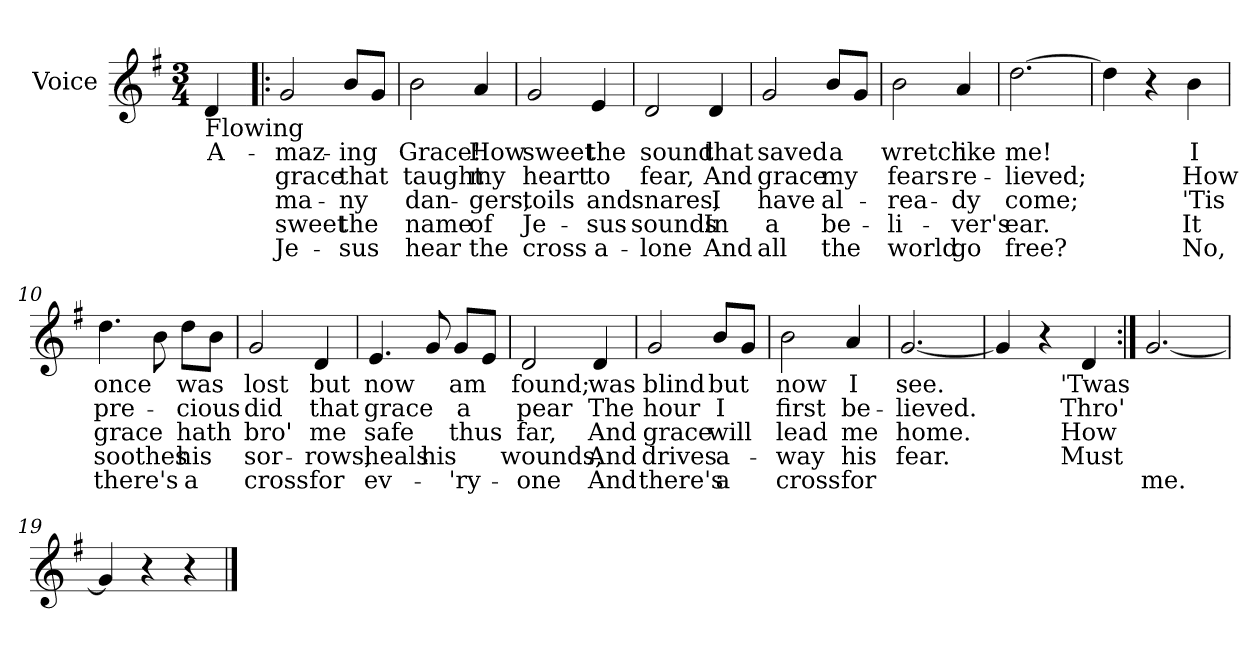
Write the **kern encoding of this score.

**kern	**text	**text	**text	**text	**text
*part1	*part1	*part1	*part1	*part1	*part1
*staff1	*staff1	*staff1	*staff1	*staff1	*staff1
*I"Voice	*	*	*	*	*
*clefG2	*	*	*	*	*
*k[f#]	*	*	*	*	*
*G:	*	*	*	*	*
*M3/4	*	*	*	*	*
=1	=1	=1	=1	=1	=1
!LO:TX:b:t=Flowing	!	!	!	!	!
4d/	A-	.	.	.	.
=2!|:	=2!|:	=2!|:	=2!|:	=2!|:	=2!|:
2g/	-maz-	grace	ma-	sweet	Je-
8b\L	-ing	that	-ny	the	-sus
8g/J	.	.	.	.	.
=3	=3	=3	=3	=3	=3
2b\	Grace!	taught	dan-	name	hear
4a/	How	my	-gers,	of	the
=4	=4	=4	=4	=4	=4
2g/	sweet	heart	toils	Je-	cross
4e/	the	to	and	-sus	a-
=5	=5	=5	=5	=5	=5
2d/	sound	fear,	snares,	sounds	-lone
4d/	that	And	I	In	And
!!LO:LB:g=z
=6	=6	=6	=6	=6	=6
2g/	saved	grace	have	a	all
8b\L	a	my	al-	be-	the
8g/J	.	.	.	.	.
=7	=7	=7	=7	=7	=7
2b\	wretch	fears	-rea-	-li-	world
4a/	like	re-	-dy	-ver's	go
=8	=8	=8	=8	=8	=8
[2.dd\	me!	-lieved;	come;	ear.	free?
=9	=9	=9	=9	=9	=9
4dd\]	.	.	.	.	.
4r	.	.	.	.	.
4b\	I	How	'Tis	It	No,
!!LO:LB:g=z
=10	=10	=10	=10	=10	=10
4.dd\	once	-pre-	grace	soothes	there's
8b\	.	.	.	.	.
8dd\L	was	cious	hath	his	a
8b\J	.	.	.	.	.
=11	=11	=11	=11	=11	=11
2g/	lost	did	bro'	sor-	cross
4d/	but	that	me	-rows,	for
=12	=12	=12	=12	=12	=12
4.e/	now	grace	safe	heals	ev-
8g/	.	.	.	his	.
8g/L	am	a	thus	.	-'ry-
8e/J	.	.	.	.	.
=13	=13	=13	=13	=13	=13
2d/	found;	-pear	far,	wounds,	-one
4d/	was	The	And	And	And
!!LO:LB:g=z
=14	=14	=14	=14	=14	=14
2g/	blind	hour	grace	drives	there's
8b\L	but	I	will	a-	a
8g/J	.	.	.	.	.
=15	=15	=15	=15	=15	=15
2b\	now	first	lead	-way	cross
4a/	I	be-	me	his	for
=16	=16	=16	=16	=16	=16
[2.g/	see.	-lieved.	home.	fear.	.
=17	=17	=17	=17	=17	=17
4g/]	.	.	.	.	.
4r	.	.	.	.	.
4d/	'Twas	Thro'	How	Must	.
=18:|!	=18:|!	=18:|!	=18:|!	=18:|!	=18:|!
[2.g/	.	.	.	.	me.
=19	=19	=19	=19	=19	=19
4g/]	.	.	.	.	.
4r	.	.	.	.	.
4r	.	.	.	.	.
==	==	==	==	==	==
*-	*-	*-	*-	*-	*-
